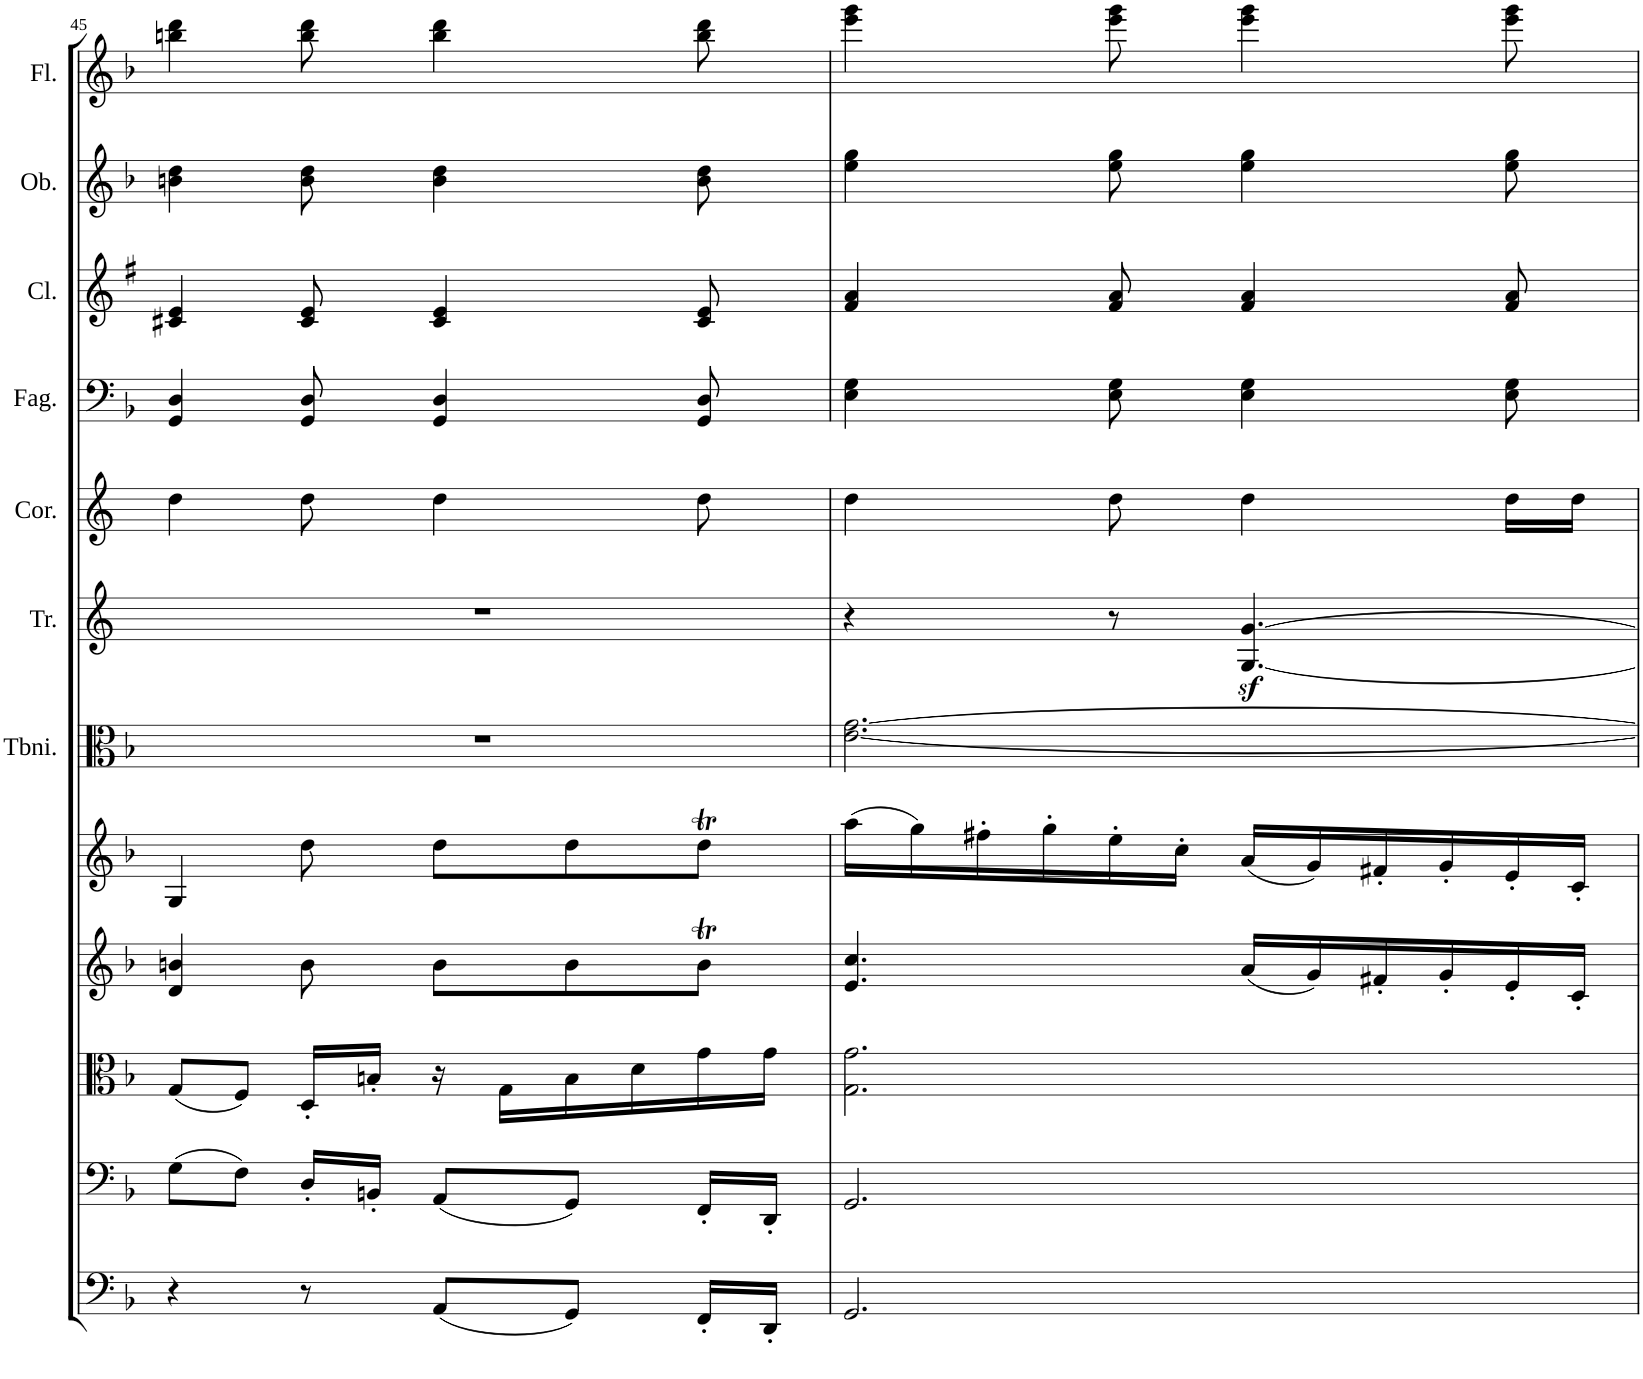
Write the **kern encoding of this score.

**kern	**kern	**kern	**kern	**kern	**kern	**kern	**kern	**kern	**kern	**kern	**kern
*part12	*part11	*part10	*part9	*part8	*part7	*part6	*part5	*part4	*part3	*part2	*part1
*staff12	*staff11	*staff10	*staff9	*staff8	*staff7	*staff6	*staff5	*staff4	*staff3	*staff2	*staff1
*I"Basso	*I"Violoncello	*I"Viola	*I"Violino II	*I"Violino I	*I"Tromboni Alto e Tenore	*I"Trombe in C	*I"Corni in F	*I"Fagotti	*I"Clarinetti in B	*I"Oboi	*I"Flauti
*	*	*	*	*	*I'Tbni.	*I'Tr.	*I'Cor.	*I'Fag.	*I'Cl.	*I'Ob.	*I'Fl.
!!LO:PB:g=z
*clefF4	*clefF4	*clefC3	*clefG2	*clefG2	*clefC3	*clefG2	*clefG2	*clefF4	*clefG2	*clefG2	*clefG2
*Trd7c12	*	*	*	*	*	*Trd1c2	*Trd4c7	*	*Trd1c2	*	*
*k[b-]	*k[b-]	*k[b-]	*k[b-]	*k[b-]	*k[b-]	*k[]	*k[]	*k[b-]	*k[f#]	*k[b-]	*k[b-]
*M6/8	*M6/8	*M6/8	*M6/8	*M6/8	*M6/8	*M6/8	*M6/8	*M6/8	*M6/8	*M6/8	*M6/8
=45	=45	=45	=45	=45	=45	=45	=45	=45	=45	=45	=45
4r	(8G\L	(8G/L	4d/ 4bn/	4G/	2.r	2.r	4dd\	4GG/ 4D/	4c#X/ 4e/	4bn\ 4dd\	4bbn\ 4ddd\
.	8F\J)	8F/J)	.	.	.	.	.	.	.	.	.
8r	16D'/LL	16D'/LL	8b\	8dd\	.	.	8dd\	8GG/ 8D/	8c#/ 8e/	8b\ 8dd\	8bb\ 8ddd\
.	16BBn'/JJ	16Bn'/JJ	.	.	.	.	.	.	.	.	.
(8AA/L	(8AA/L	16r	8b\L	8dd\L	.	.	4dd\	4GG/ 4D/	4c#/ 4e/	4b\ 4dd\	4bb\ 4ddd\
.	.	16G\LL	.	.	.	.	.	.	.	.	.
8GG/J)	8GG/J)	16B\	8b\	8dd\	.	.	.	.	.	.	.
.	.	16d\	.	.	.	.	.	.	.	.	.
16FF'/LL	16FF'/LL	16g\	8bt\J	8ddT\J	.	.	8dd\	8GG/ 8D/	8c#/ 8e/	8b\ 8dd\	8bb\ 8ddd\
16DD'/JJ	16DD'/JJ	16g\JJ	.	.	.	.	.	.	.	.	.
=46	=46	=46	=46	=46	=46	=46	=46	=46	=46	=46	=46
2.GG/	2.GG/	2.G\ 2.g\	4.e/ 4.cc/	(16aa\LL	[2.e\ [2.g\	4r	4dd\	4E\ 4G\	4f#/ 4a/	4ee\ 4gg\	4eee\ 4ggg\
.	.	.	.	16gg\)	.	.	.	.	.	.	.
.	.	.	.	16ff#X'\	.	.	.	.	.	.	.
.	.	.	.	16gg'\	.	.	.	.	.	.	.
.	.	.	.	16ee'\	.	8r	8dd\	8E\ 8G\	8f#/ 8a/	8ee\ 8gg\	8eee\ 8ggg\
.	.	.	.	16cc'\JJ	.	.	.	.	.	.	.
.	.	.	(16a/LL	(16a/LL	.	[4.G/z<^ [4.g/z<^	4dd\	4E\ 4G\	4f#/ 4a/	4ee\ 4gg\	4eee\ 4ggg\
.	.	.	16g/)	16g/)	.	.	.	.	.	.	.
.	.	.	16f#X'/	16f#X'/	.	.	.	.	.	.	.
.	.	.	16g'/	16g'/	.	.	.	.	.	.	.
.	.	.	16e'/	16e'/	.	.	16dd\LL	8E\ 8G\	8f#/ 8a/	8ee\ 8gg\	8eee\ 8ggg\
.	.	.	16c'/JJ	16c'/JJ	.	.	16dd\JJ	.	.	.	.
=	=	=	=	=	=	=	=	=	=	=	=
*-	*-	*-	*-	*-	*-	*-	*-	*-	*-	*-	*-
